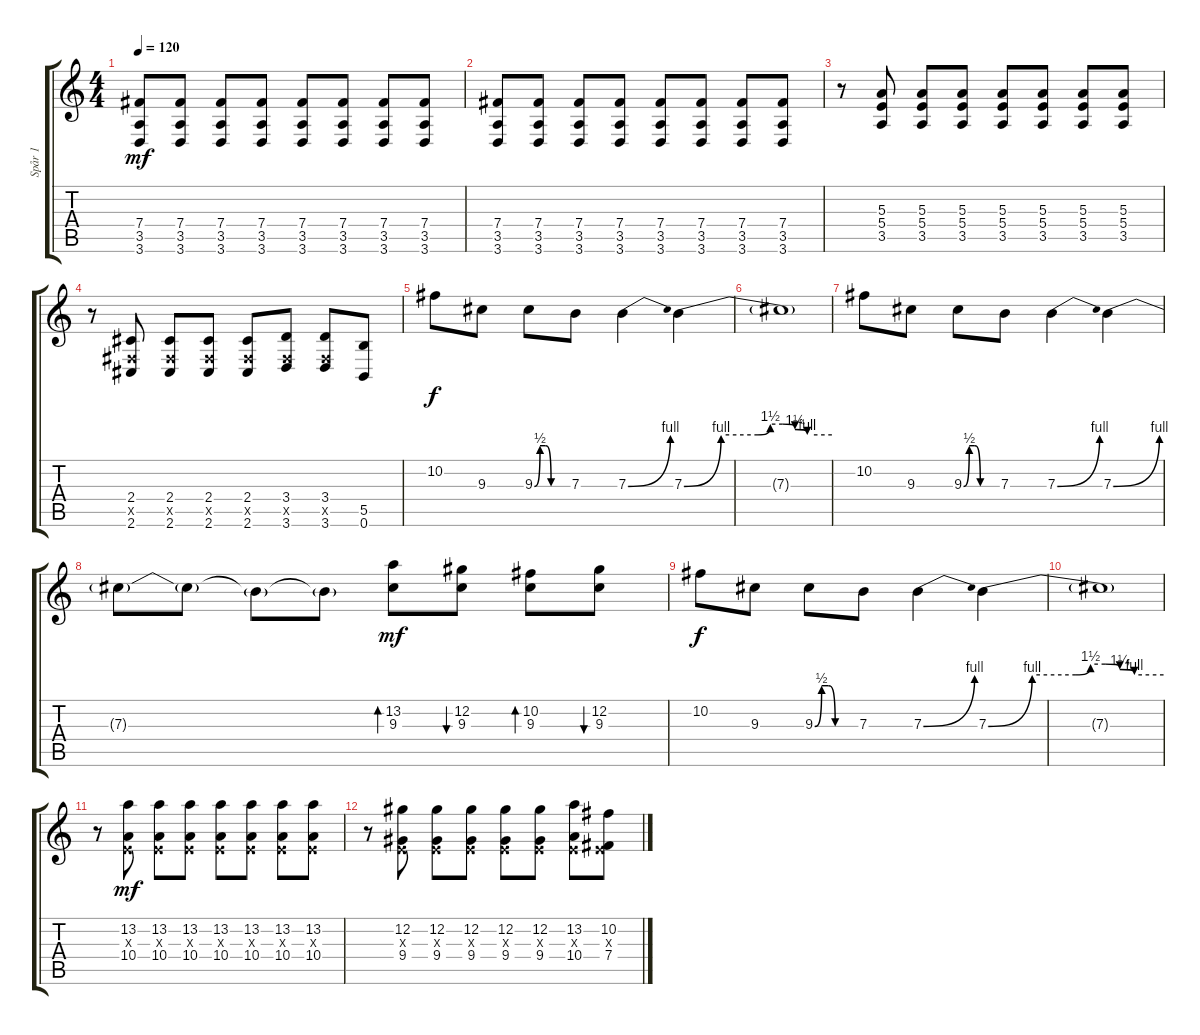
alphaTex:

\track ("Spår 1" "Spår 1") {instrument distortionguitar}
\staff {score tabs}
\tuning (Db4 Ab3 E3 B2 Gb2 B1) {hide}
\ts (4 4)
\tempo 120
\clef g2
\ks c
(7.4 3.5 3.6).8{dy mf} (7.4 3.5 3.6).8 (7.4 3.5 3.6).8 (7.4 3.5 3.6).8 (7.4 3.5 3.6).8 (7.4 3.5 3.6).8 (7.4 3.5 3.6).8 (7.4 3.5 3.6).8 |
(7.4 3.5 3.6).8 (7.4 3.5 3.6).8 (7.4 3.5 3.6).8 (7.4 3.5 3.6).8 (7.4 3.5 3.6).8 (7.4 3.5 3.6).8 (7.4 3.5 3.6).8 (7.4 3.5 3.6).8 |
r.8 (5.3 5.4 3.5).8 (5.3 5.4 3.5).8 (5.3 5.4 3.5).8 (5.3 5.4 3.5).8 (5.3 5.4 3.5).8 (5.3 5.4 3.5).8 (5.3 5.4 3.5).8 |
r.8 (2.4 0.5{x} 2.6).8 (2.4 0.5{x} 2.6).8 (2.4 0.5{x} 2.6).8 (2.4 0.5{x} 2.6).8 (3.4 0.5{x} 3.6).8 (3.4 0.5{x} 3.6).8 (5.5 0.6).8 |
10.2.8{dy f} 9.3.8 9.3{be (custom 0 0 10 2 20 2 30 0 60 0)}.8 7.3.8 7.3{be (bend 0 0 60 4)}.4 7.3{be (custom 0 0 15 4 30 4 35 6 40 6 45 5 50 4 60 4)}.4 |
7.3{t}.1 |
10.2.8 9.3.8 9.3{be (custom 0 0 10 2 20 2 30 0 60 0)}.8 7.3.8 7.3{be (bend 0 0 60 4)}.4 7.3{be (bend 0 0 60 4)}.4 |
7.3{t}.8 7.3{t}.8 7.3{t}.8 7.3{t}.8 (13.2 9.3).8{bd 60 dy mf} (12.2 9.3).8{bu 60} (10.2 9.3).8{bd 60} (12.2 9.3).8{bu 60} |
10.2.8{dy f} 9.3.8 9.3{be (custom 0 0 10 2 20 2 30 0 60 0)}.8 7.3.8 7.3{be (bend 0 0 60 4)}.4 7.3{be (custom 0 0 15 4 30 4 35 6 40 6 45 5 50 4 60 4)}.4 |
7.3{t}.1 |
r.8 (13.2 0.3{x} 10.4).8{dy mf} (13.2 0.3{x} 10.4).8 (13.2 0.3{x} 10.4).8 (13.2 0.3{x} 10.4).8 (13.2 0.3{x} 10.4).8 (13.2 0.3{x} 10.4).8 (13.2 0.3{x} 10.4).8 |
r.8 (12.2 0.3{x} 9.4).8 (12.2 0.3{x} 9.4).8 (12.2 0.3{x} 9.4).8 (12.2 0.3{x} 9.4).8 (12.2 0.3{x} 9.4).8 (13.2 0.3{x} 10.4).8 (10.2 0.3{x} 7.4).8
